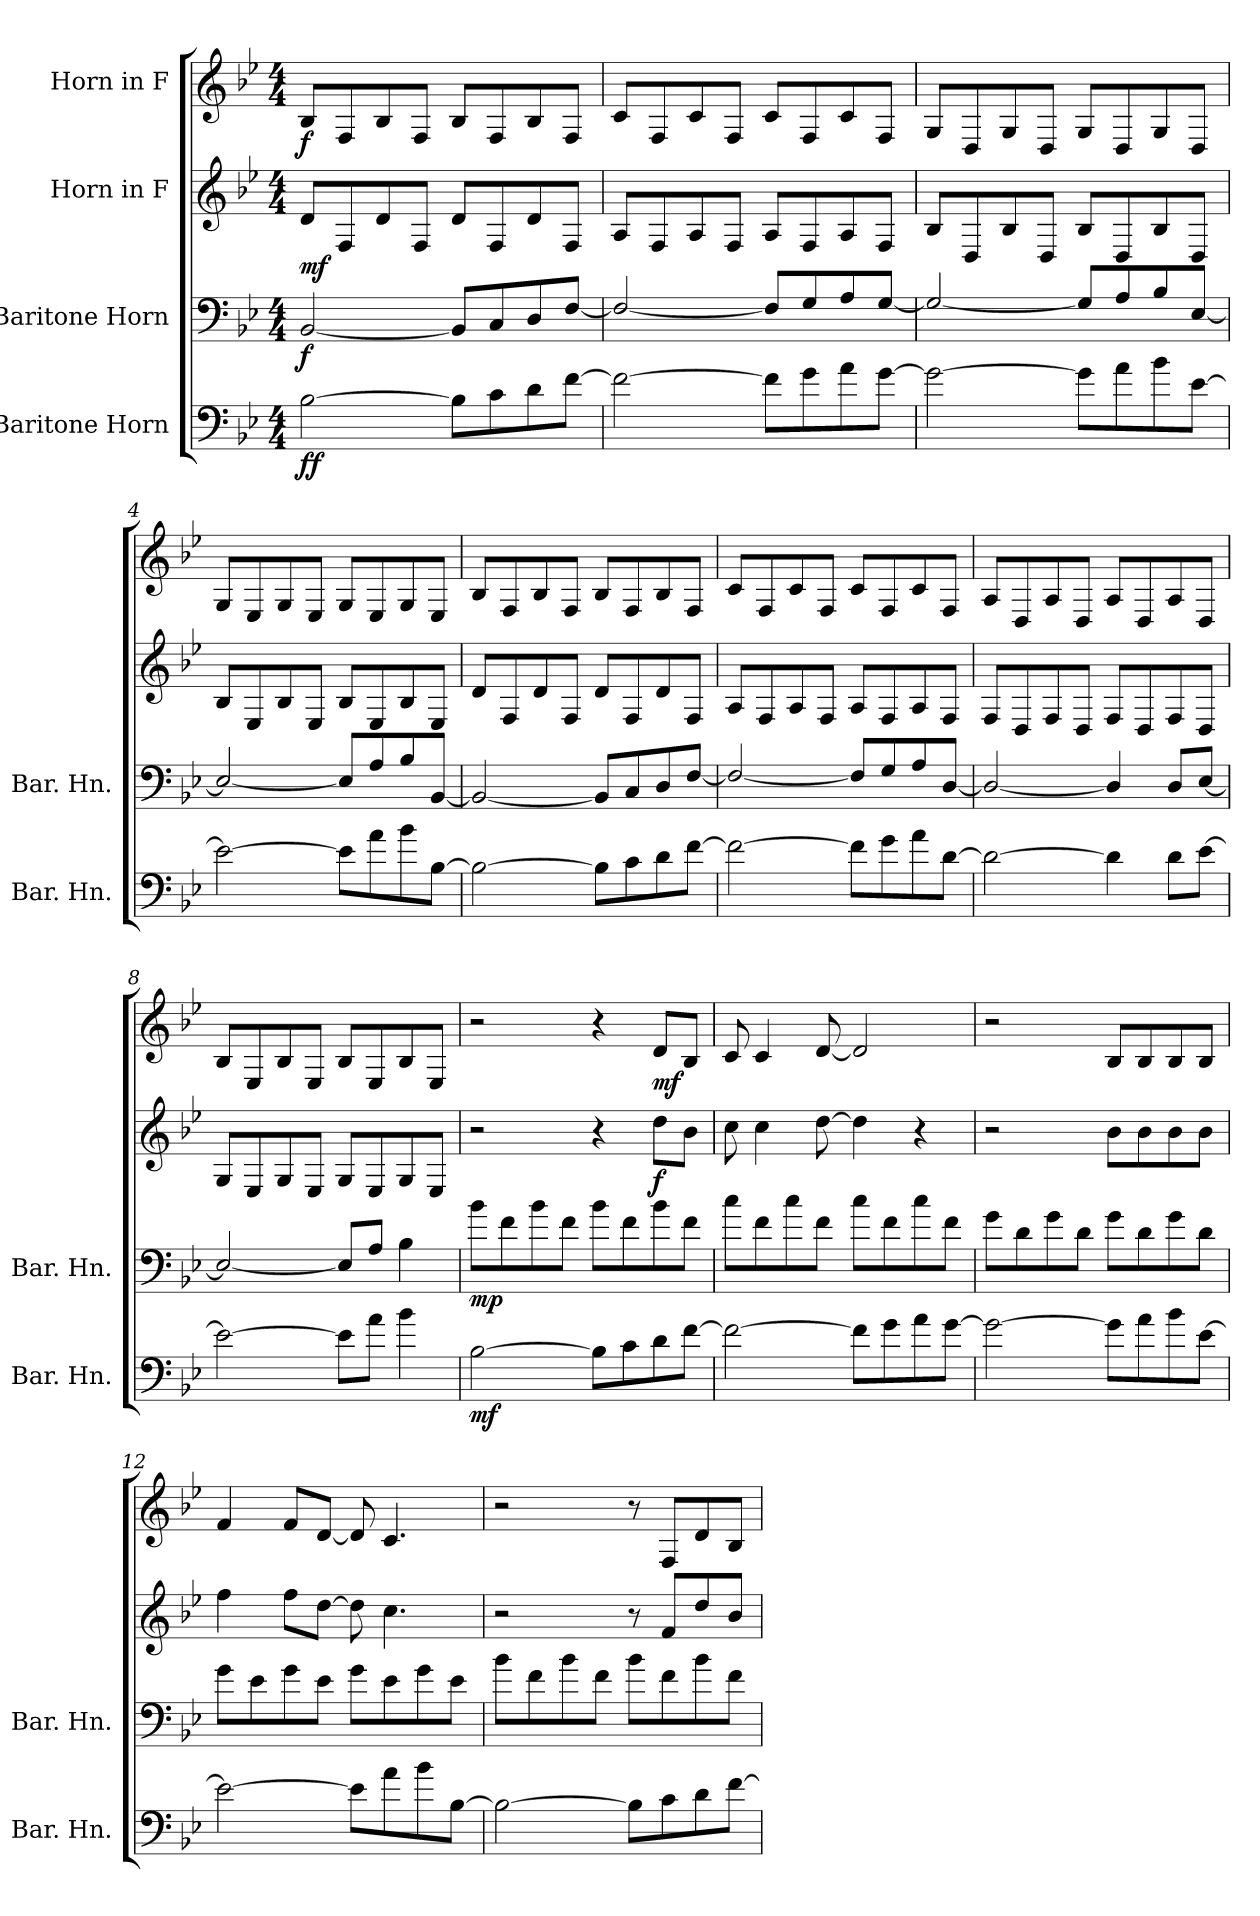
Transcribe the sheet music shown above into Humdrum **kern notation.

**kern	**dynam	**kern	**dynam	**kern	**dynam	**kern	**dynam
*part4	*part4	*part3	*part3	*part2	*part2	*part1	*part1
*staff4	*staff4	*staff3	*staff3	*staff2	*staff2	*staff1	*staff1
*I"Baritone Horn	*	*I"Baritone Horn	*	*I"Horn in F	*	*I"Horn in F	*
*I'Bar. Hn.	*	*I'Bar. Hn.	*	*	*	*	*
*clefF4	*	*clefF4	*	*clefG2	*	*clefG2	*
*ITrd4c7	*	*ITrd4c7	*	*ITrd4c7	*	*ITrd4c7	*
*k[b-e-a-]	*	*k[b-e-a-]	*	*k[b-e-a-]	*	*k[b-e-a-]	*
*M4/4	*	*M4/4	*	*M4/4	*	*M4/4	*
=1	=1	=1	=1	=1	=1	=1	=1
!	!LO:DY:b	!	!LO:DY:b	!	!LO:DY:b	!	!LO:DY:b
[2E-\	ff	[2EE-/	f	8G/L	mf	8E-/L	f
.	.	.	.	8BB-/	.	8BB-/	.
.	.	.	.	8G/	.	8E-/	.
.	.	.	.	8BB-/J	.	8BB-/J	.
8E-\L]	.	8EE-/L]	.	8G/L	.	8E-/L	.
8F\	.	8FF/	.	8BB-/	.	8BB-/	.
8G\	.	8GG/	.	8G/	.	8E-/	.
[8B-\J	.	[8BB-/J	.	8BB-/J	.	8BB-/J	.
=2	=2	=2	=2	=2	=2	=2	=2
2B-\_	.	2BB-/_	.	8D/L	.	8F/L	.
.	.	.	.	8BB-/	.	8BB-/	.
.	.	.	.	8D/	.	8F/	.
.	.	.	.	8BB-/J	.	8BB-/J	.
8B-\L]	.	8BB-/L]	.	8D/L	.	8F/L	.
8c\	.	8C/	.	8BB-/	.	8BB-/	.
8d\	.	8D/	.	8D/	.	8F/	.
[8c\J	.	[8C/J	.	8BB-/J	.	8BB-/J	.
=3	=3	=3	=3	=3	=3	=3	=3
2c\_	.	2C/_	.	8E-/L	.	8C/L	.
.	.	.	.	8GG/	.	8GG/	.
.	.	.	.	8E-/	.	8C/	.
.	.	.	.	8GG/J	.	8GG/J	.
8c\L]	.	8C/L]	.	8E-/L	.	8C/L	.
8d\	.	8D/	.	8GG/	.	8GG/	.
8e-\	.	8E-/	.	8E-/	.	8C/	.
[8A-\J	.	[8AA-/J	.	8GG/J	.	8GG/J	.
!!LO:LB:g=z
=4	=4	=4	=4	=4	=4	=4	=4
2A-\_	.	2AA-/_	.	8E-/L	.	8C/L	.
.	.	.	.	8AA-/	.	8AA-/	.
.	.	.	.	8E-/	.	8C/	.
.	.	.	.	8AA-/J	.	8AA-/J	.
8A-\L]	.	8AA-/L]	.	8E-/L	.	8C/L	.
8d\	.	8D/	.	8AA-/	.	8AA-/	.
8e-\	.	8E-/	.	8E-/	.	8C/	.
[8E-\J	.	[8EE-/J	.	8AA-/J	.	8AA-/J	.
=5	=5	=5	=5	=5	=5	=5	=5
2E-\_	.	2EE-/_	.	8G/L	.	8E-/L	.
.	.	.	.	8BB-/	.	8BB-/	.
.	.	.	.	8G/	.	8E-/	.
.	.	.	.	8BB-/J	.	8BB-/J	.
8E-\L]	.	8EE-/L]	.	8G/L	.	8E-/L	.
8F\	.	8FF/	.	8BB-/	.	8BB-/	.
8G\	.	8GG/	.	8G/	.	8E-/	.
[8B-\J	.	[8BB-/J	.	8BB-/J	.	8BB-/J	.
=6	=6	=6	=6	=6	=6	=6	=6
2B-\_	.	2BB-/_	.	8D/L	.	8F/L	.
.	.	.	.	8BB-/	.	8BB-/	.
.	.	.	.	8D/	.	8F/	.
.	.	.	.	8BB-/J	.	8BB-/J	.
8B-\L]	.	8BB-/L]	.	8D/L	.	8F/L	.
8c\	.	8C/	.	8BB-/	.	8BB-/	.
8d\	.	8D/	.	8D/	.	8F/	.
[8G\J	.	[8GG/J	.	8BB-/J	.	8BB-/J	.
!!LO:PB:g=z
=7	=7	=7	=7	=7	=7	=7	=7
2G\_	.	2GG/_	.	8BB-/L	.	8D/L	.
.	.	.	.	8GG/	.	8GG/	.
.	.	.	.	8BB-/	.	8D/	.
.	.	.	.	8GG/J	.	8GG/J	.
4G\]	.	4GG/]	.	8BB-/L	.	8D/L	.
.	.	.	.	8GG/	.	8GG/	.
8G\L	.	8GG/L	.	8BB-/	.	8D/	.
[8A-\J	.	[8AA-/J	.	8GG/J	.	8GG/J	.
=8	=8	=8	=8	=8	=8	=8	=8
2A-\_	.	2AA-/_	.	8C/L	.	8E-/L	.
.	.	.	.	8AA-/	.	8AA-/	.
.	.	.	.	8C/	.	8E-/	.
.	.	.	.	8AA-/J	.	8AA-/J	.
8A-\L]	.	8AA-/L]	.	8C/L	.	8E-/L	.
8d\J	.	8D/J	.	8AA-/	.	8AA-/	.
4e-\	.	4E-\	.	8C/	.	8E-/	.
.	.	.	.	8AA-/J	.	8AA-/J	.
=9	=9	=9	=9	=9	=9	=9	=9
!	!LO:DY:b	!	!LO:DY:b	!	!	!	!
[2E-\	mf	8e-\L	mp	2r	.	2r	.
.	.	8B-\	.	.	.	.	.
.	.	8e-\	.	.	.	.	.
.	.	8B-\J	.	.	.	.	.
8E-\L]	.	8e-\L	.	4r	.	4r	.
8F\	.	8B-\	.	.	.	.	.
!	!	!	!	!	!LO:DY:b	!	!LO:DY:b
8G\	.	8e-\	.	8g\L	f	8G/L	mf
[8B-\J	.	8B-\J	.	8e-\J	.	8E-/J	.
=10	=10	=10	=10	=10	=10	=10	=10
2B-\_	.	8f\L	.	8f\	.	8F/	.
.	.	8B-\	.	4f\	.	4F/	.
.	.	8f\	.	.	.	.	.
.	.	8B-\J	.	[8g\	.	[8G/	.
8B-\L]	.	8f\L	.	4g\]	.	2G/]	.
8c\	.	8B-\	.	.	.	.	.
8d\	.	8f\	.	4r	.	.	.
[8c\J	.	8B-\J	.	.	.	.	.
!!LO:LB:g=z
=11	=11	=11	=11	=11	=11	=11	=11
2c\_	.	8c\L	.	2r	.	2r	.
.	.	8G\	.	.	.	.	.
.	.	8c\	.	.	.	.	.
.	.	8G\J	.	.	.	.	.
8c\L]	.	8c\L	.	8e-\L	.	8E-/L	.
8d\	.	8G\	.	8e-\	.	8E-/	.
8e-\	.	8c\	.	8e-\	.	8E-/	.
[8A-\J	.	8G\J	.	8e-\J	.	8E-/J	.
=12	=12	=12	=12	=12	=12	=12	=12
2A-\_	.	8c\L	.	4b-\	.	4B-/	.
.	.	8A-\	.	.	.	.	.
.	.	8c\	.	8b-\L	.	8B-/L	.
.	.	8A-\J	.	[8g\J	.	[8G/J	.
8A-\L]	.	8c\L	.	8g\]	.	8G/]	.
8d\	.	8A-\	.	4.f\	.	4.F/	.
8e-\	.	8c\	.	.	.	.	.
[8E-\J	.	8A-\J	.	.	.	.	.
=13	=13	=13	=13	=13	=13	=13	=13
2E-\_	.	8e-\L	.	2r	.	2r	.
.	.	8B-\	.	.	.	.	.
.	.	8e-\	.	.	.	.	.
.	.	8B-\J	.	.	.	.	.
8E-\L]	.	8e-\L	.	8r	.	8r	.
8F\	.	8B-\	.	8B-/L	.	8BB-/L	.
8G\	.	8e-\	.	8g/	.	8G/	.
[8B-\J	.	8B-\J	.	8e-/J	.	8E-/J	.
=	=	=	=	=	=	=	=
*-	*-	*-	*-	*-	*-	*-	*-
